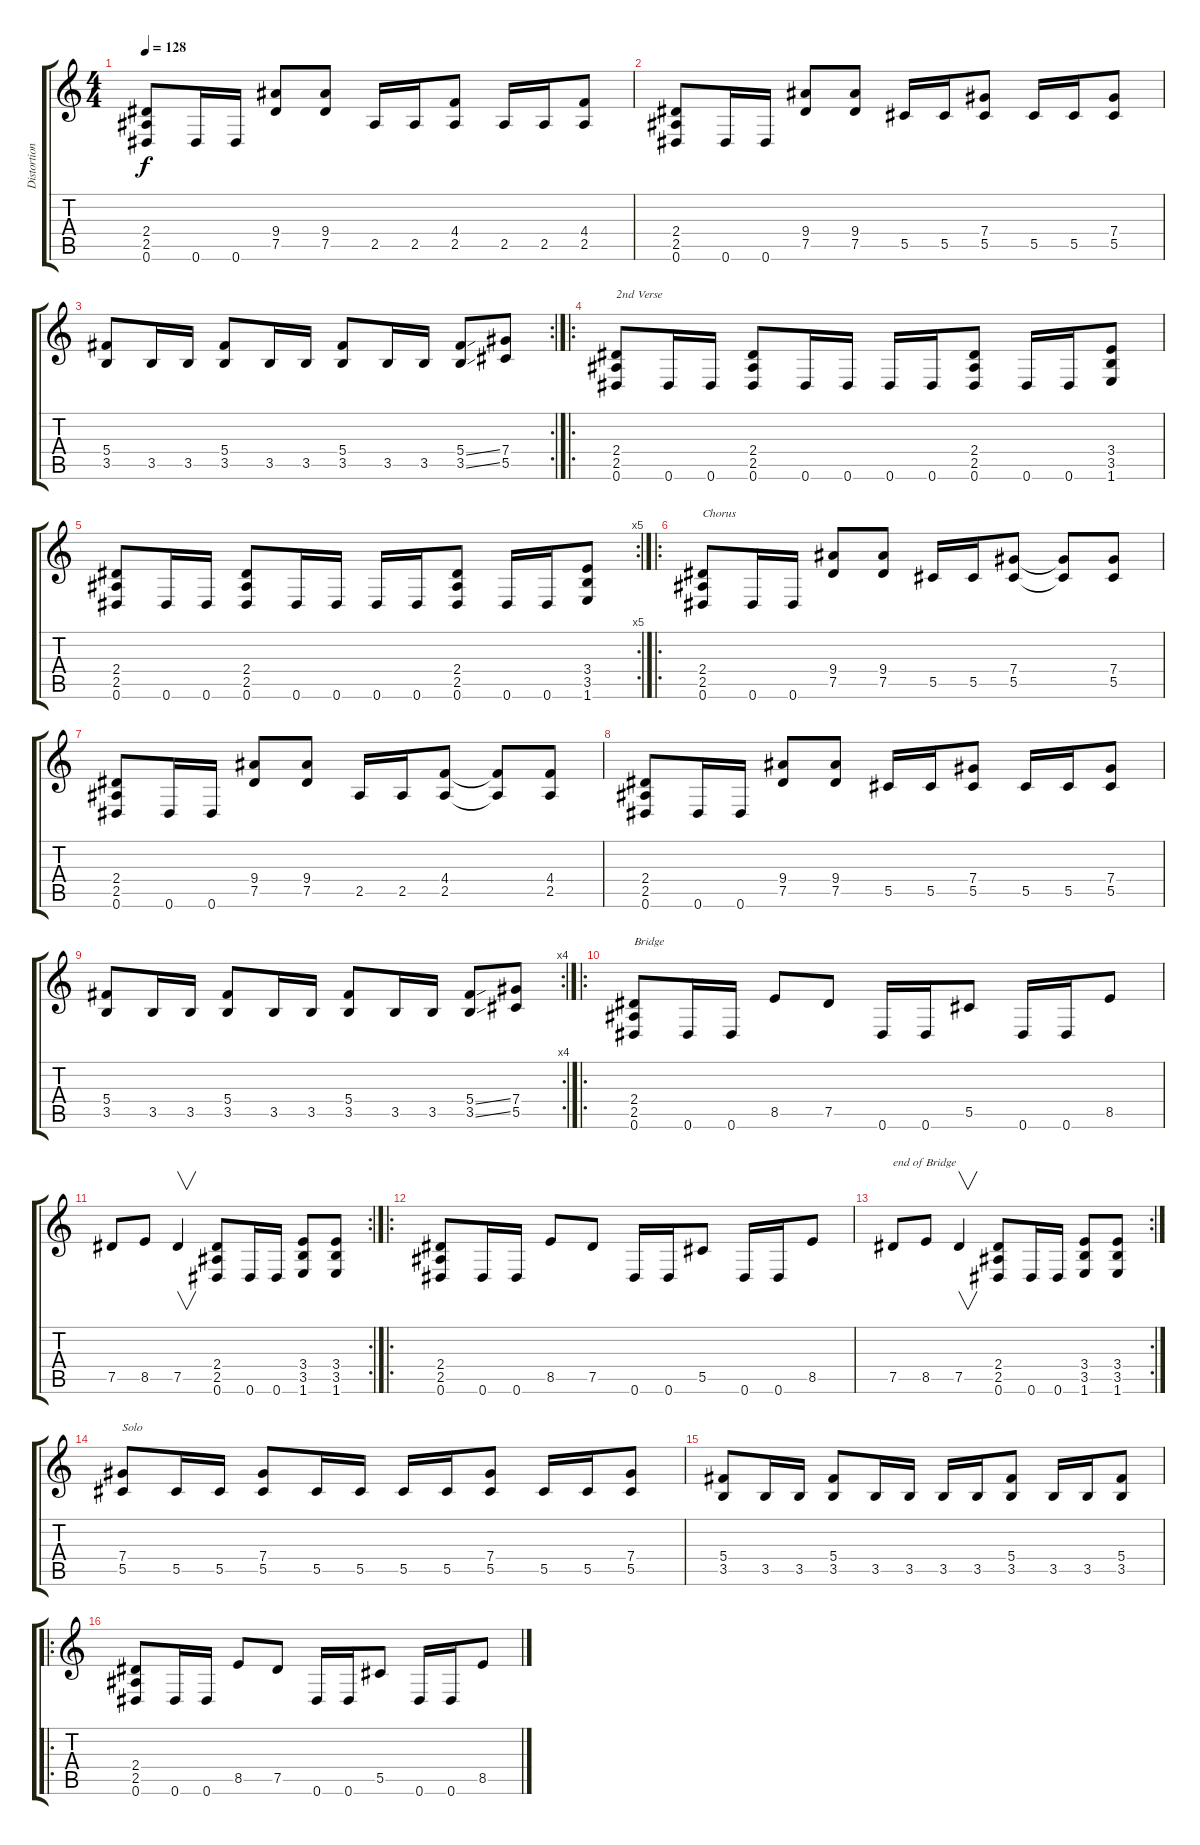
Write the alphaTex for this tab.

\track ("Distortion Guitar I" "Distortion") {instrument distortionguitar}
\staff {score tabs}
\tuning (Eb4 Bb3 Gb3 Db3 Ab2 Eb2) {hide}
\ts (4 4)
\tempo 128
\clef g2
\ks c
(2.4 2.5 0.6).8{dy f} 0.6.16 0.6.16 (9.4 7.5).8 (9.4 7.5).8 2.5.16 2.5.16 (4.4 2.5).8 2.5.16 2.5.16 (4.4 2.5).8 |
(2.4 2.5 0.6).8 0.6.16 0.6.16 (9.4 7.5).8 (9.4 7.5).8 5.5.16 5.5.16 (7.4 5.5).8 5.5.16 5.5.16 (7.4 5.5).8 |
\rc 2
(5.4 3.5).8 3.5.16 3.5.16 (5.4 3.5).8 3.5.16 3.5.16 (5.4 3.5).8 3.5.16 3.5.16 (5.4{ss} 3.5{ss}).8 (7.4 5.5).8 |
\ro
(2.4 2.5 0.6).8{txt "2nd Verse"} 0.6.16 0.6.16 (2.4 2.5 0.6).8 0.6.16 0.6.16 0.6.16 0.6.16 (2.4 2.5 0.6).8 0.6.16 0.6.16 (3.4 3.5 1.6).8 |
\rc 5
(2.4 2.5 0.6).8 0.6.16 0.6.16 (2.4 2.5 0.6).8 0.6.16 0.6.16 0.6.16 0.6.16 (2.4 2.5 0.6).8 0.6.16 0.6.16 (3.4 3.5 1.6).8 |
\ro
(2.4 2.5 0.6).8{txt "Chorus"} 0.6.16 0.6.16 (9.4 7.5).8 (9.4 7.5).8 5.5.16 5.5.16 (7.4 5.5).8 (7.4{t} 5.5{t}).8 (7.4 5.5).8 |
(2.4 2.5 0.6).8 0.6.16 0.6.16 (9.4 7.5).8 (9.4 7.5).8 2.5.16 2.5.16 (4.4 2.5).8 (4.4{t} 2.5{t}).8 (4.4 2.5).8 |
(2.4 2.5 0.6).8 0.6.16 0.6.16 (9.4 7.5).8 (9.4 7.5).8 5.5.16 5.5.16 (7.4 5.5).8 5.5.16 5.5.16 (7.4 5.5).8 |
\rc 4
(5.4 3.5).8 3.5.16 3.5.16 (5.4 3.5).8 3.5.16 3.5.16 (5.4 3.5).8 3.5.16 3.5.16 (5.4{ss} 3.5{ss}).8 (7.4 5.5).8 |
\ro
(2.4 2.5 0.6).8{txt "Bridge"} 0.6.16 0.6.16 8.5.8 7.5.8 0.6.16 0.6.16 5.5.8 0.6.16 0.6.16 8.5.8 |
\rc 2
7.5.8 8.5.8 7.5.4{v} (2.4 2.5 0.6).8 0.6.16 0.6.16 (3.4 3.5 1.6).8 (3.4 3.5 1.6).8 |
\ro
(2.4 2.5 0.6).8 0.6.16 0.6.16 8.5.8 7.5.8 0.6.16 0.6.16 5.5.8 0.6.16 0.6.16 8.5.8 |
\rc 2
7.5.8{txt "end of Bridge"} 8.5.8 7.5.4{v} (2.4 2.5 0.6).8 0.6.16 0.6.16 (3.4 3.5 1.6).8 (3.4 3.5 1.6).8 |
(7.4 5.5).8{txt "Solo"} 5.5.16 5.5.16 (7.4 5.5).8 5.5.16 5.5.16 5.5.16 5.5.16 (7.4 5.5).8 5.5.16 5.5.16 (7.4 5.5).8 |
(5.4 3.5).8 3.5.16 3.5.16 (5.4 3.5).8 3.5.16 3.5.16 3.5.16 3.5.16 (5.4 3.5).8 3.5.16 3.5.16 (5.4 3.5).8 |
\ro
(2.4 2.5 0.6).8 0.6.16 0.6.16 8.5.8 7.5.8 0.6.16 0.6.16 5.5.8 0.6.16 0.6.16 8.5.8
